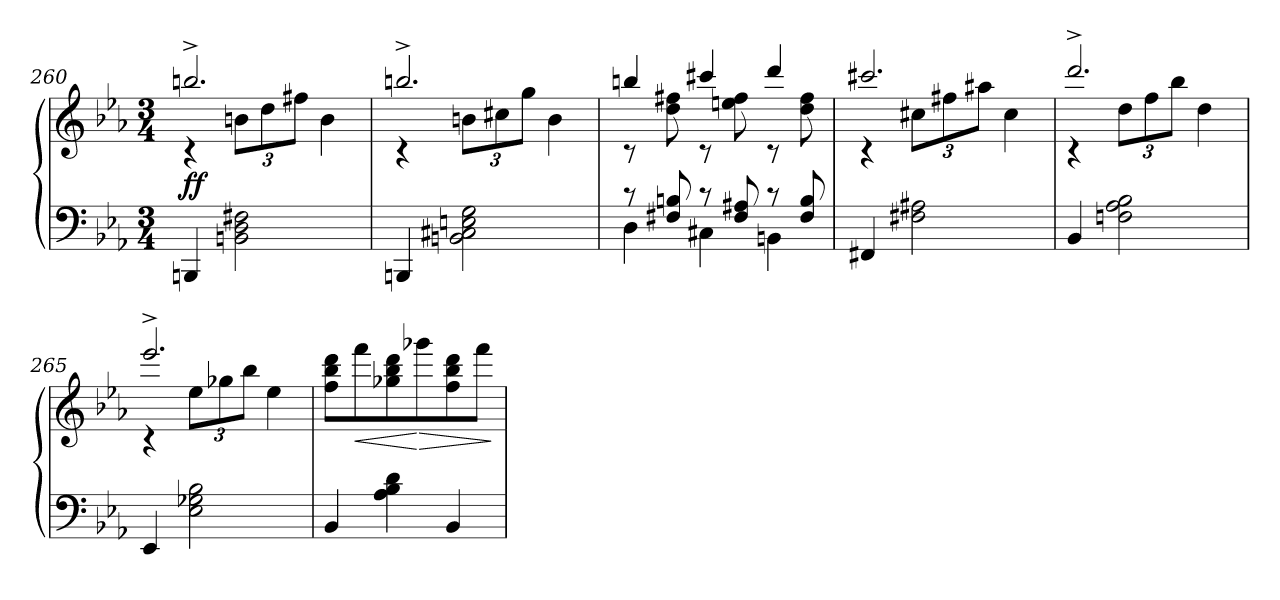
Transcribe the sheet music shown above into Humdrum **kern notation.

**kern	**kern	**dynam
*part1	*part1	*part1
*staff2	*staff1	*staff1/2
*clefF4	*clefG2	*
*k[b-e-a-]	*k[b-e-a-]	*
*E-:	*E-:	*
*M3/4	*M3/4	*
=260	=260	=260
*	*^	*
!	!	!	!LO:DY:b
4BBBn/	2.bbn^>/	4rc	ff
*	*	*Xbrackettup	*
2BBn\ 2D\ 2F#X\	.	12bn\L	.
.	.	12dd\	.
.	.	12ff#X\J	.
.	.	4b\	.
=261	=261	=261	=261
4BBBn/	2.bbn^>/	4rc	.
2BBn\ 2C#X\ 2En\ 2G\	.	12bn\L	.
.	.	12cc#X\	.
.	.	12gg\J	.
.	.	4b\	.
!!LO:LB:g=z	!!
=262	=262	=262	=262
*^	*	*	*
8rc	4D\	4bbn/	8rc	.
8F#X/ 8Bn/	.	.	8dd\ 8ff#X\	.
8rc	4C#X\	4ccc#X/	8rc	.
8F#/ 8A#X/	.	.	8een\ 8ff#\	.
8rc	4BBn\	4ddd/	8rc	.
8F#/ 8B/	.	.	8dd\ 8ff#\	.
*v	*v	*	*	*
=263	=263	=263	=263
4FF#X/	2.ccc#X/	4rc	.
2F#X\ 2A#X\	.	12cc#X\L	.
.	.	12ff#X\	.
.	.	12aa#X\J	.
.	.	4cc#\	.
=264	=264	=264	=264
4BB-i/	2.ddd^>/	4rc	.
2Fni\ 2A-i\ 2B-i\	.	12dd\L	.
.	.	12ff\	.
.	.	12bb-\J	.
.	.	4dd\	.
=265	=265	=265	=265
4EE-i/	2.eee-i^>/	4rc	.
2E-i\ 2G-X\ 2B-\	.	12ee-\L	.
.	.	12gg-X\	.
.	.	12bb-\J	.
.	.	4ee-\	.
*	*v	*v	*
!!LO:LB:g=z
=266	=266	=266
4BB-/	8ff\ 8bb-\ 8ddd\L	.
!	!	!LO:HP:b
.	8fff\	<
4A-\ 4B-\ 4d\	8gg-X\ 8bb-\ 8ddd\	.
!	!	!LO:HP:n=1:b
.	8ggg-X\	[ >
4BB-/	8ff\ 8bb-\ 8ddd\	.
.	8fff\J	.
.	.	]
=	=	=
*-	*-	*-
